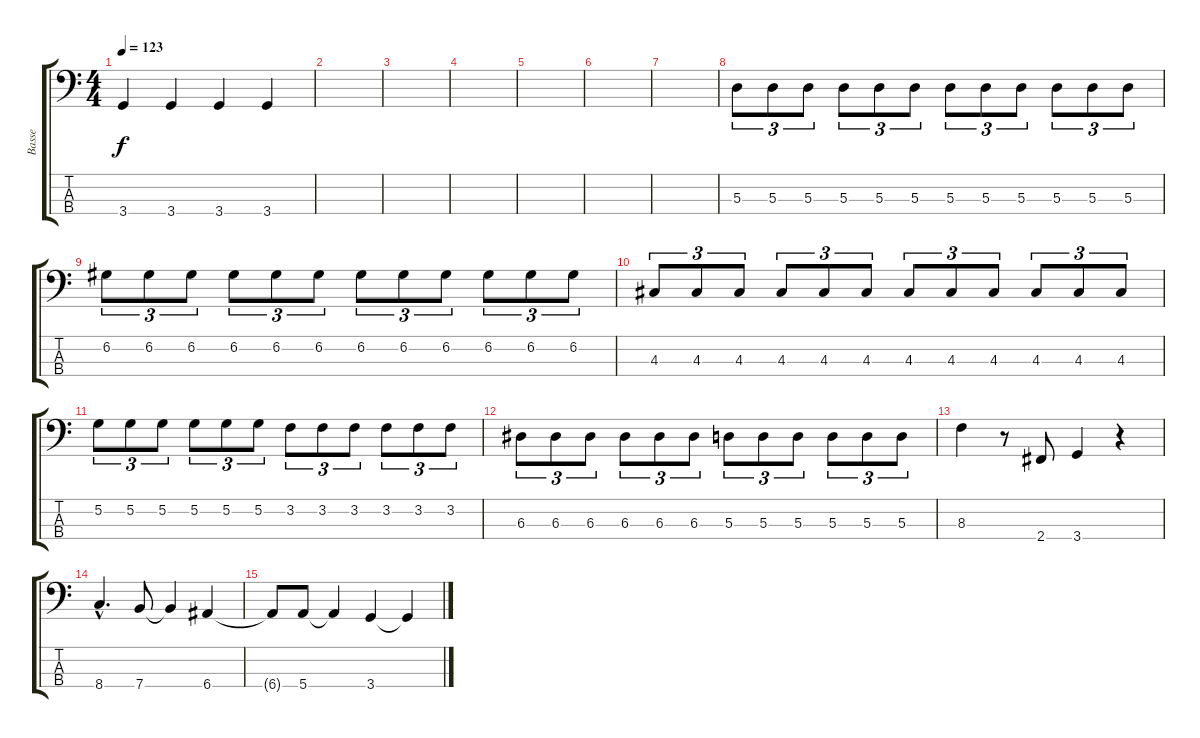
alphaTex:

\track ("Basse" "Basse") {instrument electricbassfinger}
\staff {score tabs}
\tuning (G2 D2 A1 E1) {hide}
\ts (4 4)
\tempo 123
\clef f4
\ks c
3.4.4{dy f} 3.4.4 3.4.4 3.4.4 |
|
|
|
|
|
|
5.3.8{tu (3 2)} 5.3.8{tu (3 2)} 5.3.8{tu (3 2)} 5.3.8{tu (3 2)} 5.3.8{tu (3 2)} 5.3.8{tu (3 2)} 5.3.8{tu (3 2)} 5.3.8{tu (3 2)} 5.3.8{tu (3 2)} 5.3.8{tu (3 2)} 5.3.8{tu (3 2)} 5.3.8{tu (3 2)} |
6.2.8{tu (3 2)} 6.2.8{tu (3 2)} 6.2.8{tu (3 2)} 6.2.8{tu (3 2)} 6.2.8{tu (3 2)} 6.2.8{tu (3 2)} 6.2.8{tu (3 2)} 6.2.8{tu (3 2)} 6.2.8{tu (3 2)} 6.2.8{tu (3 2)} 6.2.8{tu (3 2)} 6.2.8{tu (3 2)} |
4.3.8{tu (3 2)} 4.3.8{tu (3 2)} 4.3.8{tu (3 2)} 4.3.8{tu (3 2)} 4.3.8{tu (3 2)} 4.3.8{tu (3 2)} 4.3.8{tu (3 2)} 4.3.8{tu (3 2)} 4.3.8{tu (3 2)} 4.3.8{tu (3 2)} 4.3.8{tu (3 2)} 4.3.8{tu (3 2)} |
5.2.8{tu (3 2)} 5.2.8{tu (3 2)} 5.2.8{tu (3 2)} 5.2.8{tu (3 2)} 5.2.8{tu (3 2)} 5.2.8{tu (3 2)} 3.2.8{tu (3 2)} 3.2.8{tu (3 2)} 3.2.8{tu (3 2)} 3.2.8{tu (3 2)} 3.2.8{tu (3 2)} 3.2.8{tu (3 2)} |
6.3.8{tu (3 2)} 6.3.8{tu (3 2)} 6.3.8{tu (3 2)} 6.3.8{tu (3 2)} 6.3.8{tu (3 2)} 6.3.8{tu (3 2)} 5.3.8{tu (3 2)} 5.3.8{tu (3 2)} 5.3.8{tu (3 2)} 5.3.8{tu (3 2)} 5.3.8{tu (3 2)} 5.3.8{tu (3 2)} |
8.3.4 r.8 2.4.8 3.4.4 r.4 |
8.4{hac}.4{d} 7.4.8 7.4{t}.4 6.4.4 |
6.4{t}.8 5.4.8 5.4{t}.4 3.4.4 3.4{t}.4
